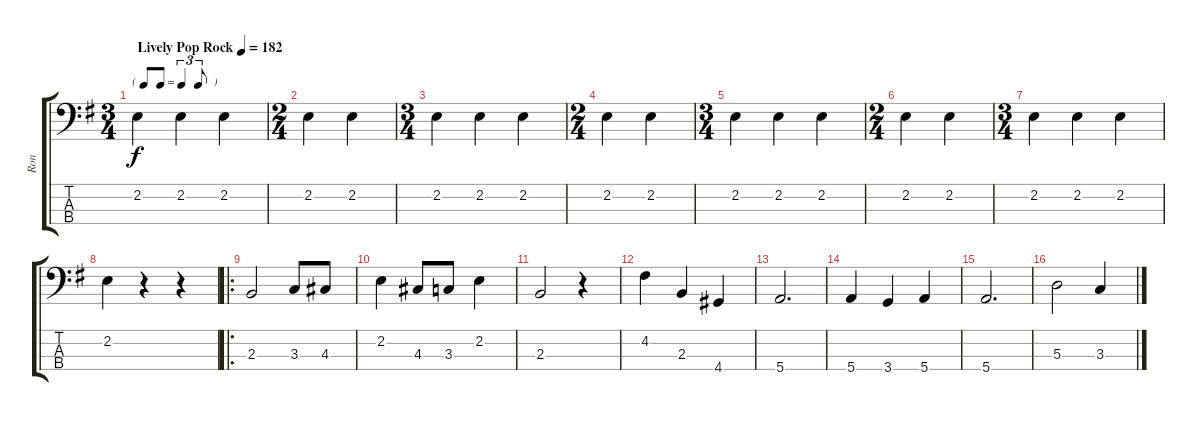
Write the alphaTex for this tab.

\track ("Ron" "Ron") {instrument acousticbass}
\staff {score tabs}
\tuning (G2 D2 A1 E1) {hide}
\ts (3 4)
\tf triplet8th
\tempo (182 "Lively Pop Rock")
\clef f4
\ks g
2.2.4{dy f instrument acousticbass} 2.2.4 2.2.4 |
\ts (2 4)
2.2.4 2.2.4 |
\ts (3 4)
2.2.4 2.2.4 2.2.4 |
\ts (2 4)
2.2.4 2.2.4 |
\ts (3 4)
2.2.4 2.2.4 2.2.4 |
\ts (2 4)
2.2.4 2.2.4 |
\ts (3 4)
2.2.4 2.2.4 2.2.4 |
2.2.4 r.4 r.4 |
\ro
\ks eminor
2.3.2 3.3.8 4.3.8 |
2.2.4 4.3.8 3.3.8 2.2.4 |
2.3.2 r.4 |
4.2.4 2.3.4 4.4.4 |
\ks g
5.4.2{d} |
5.4.4 3.4.4 5.4.4 |
\ks eminor
5.4.2{d} |
5.3.2 3.3.4
